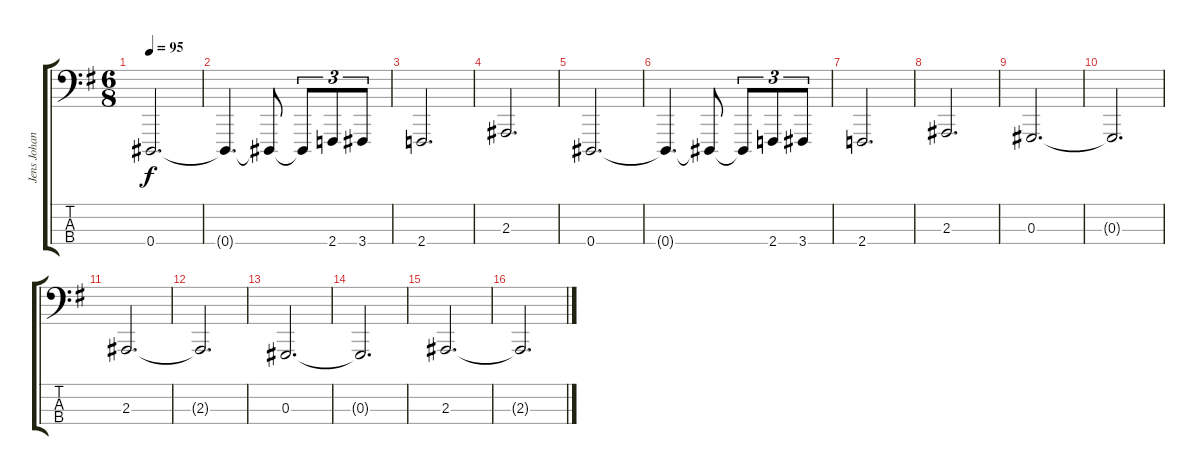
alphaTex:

\track ("Jens Johansson (Strings Bass)" "Jens Johan") {instrument stringensemble1}
\staff {score tabs}
\tuning (Gb2 Db2 Ab1 Eb1) {hide}
\ts (6 8)
\tempo 95
\clef f4
\ks g
0.4.2{d dy f} |
0.4{t}.4{d} 0.4{t}.8 0.4{t}.8{tu (3 2)} 2.4.8{tu (3 2)} 3.4.8{tu (3 2)} |
2.4.2{d} |
2.3.2{d} |
0.4.2{d} |
0.4{t}.4{d} 0.4{t}.8 0.4{t}.8{tu (3 2)} 2.4.8{tu (3 2)} 3.4.8{tu (3 2)} |
2.4.2{d} |
2.3.2{d} |
0.3.2{d} |
0.3{t}.2{d} |
2.3.2{d} |
2.3{t}.2{d} |
0.3.2{d} |
0.3{t}.2{d} |
2.3.2{d} |
2.3{t}.2{d}
